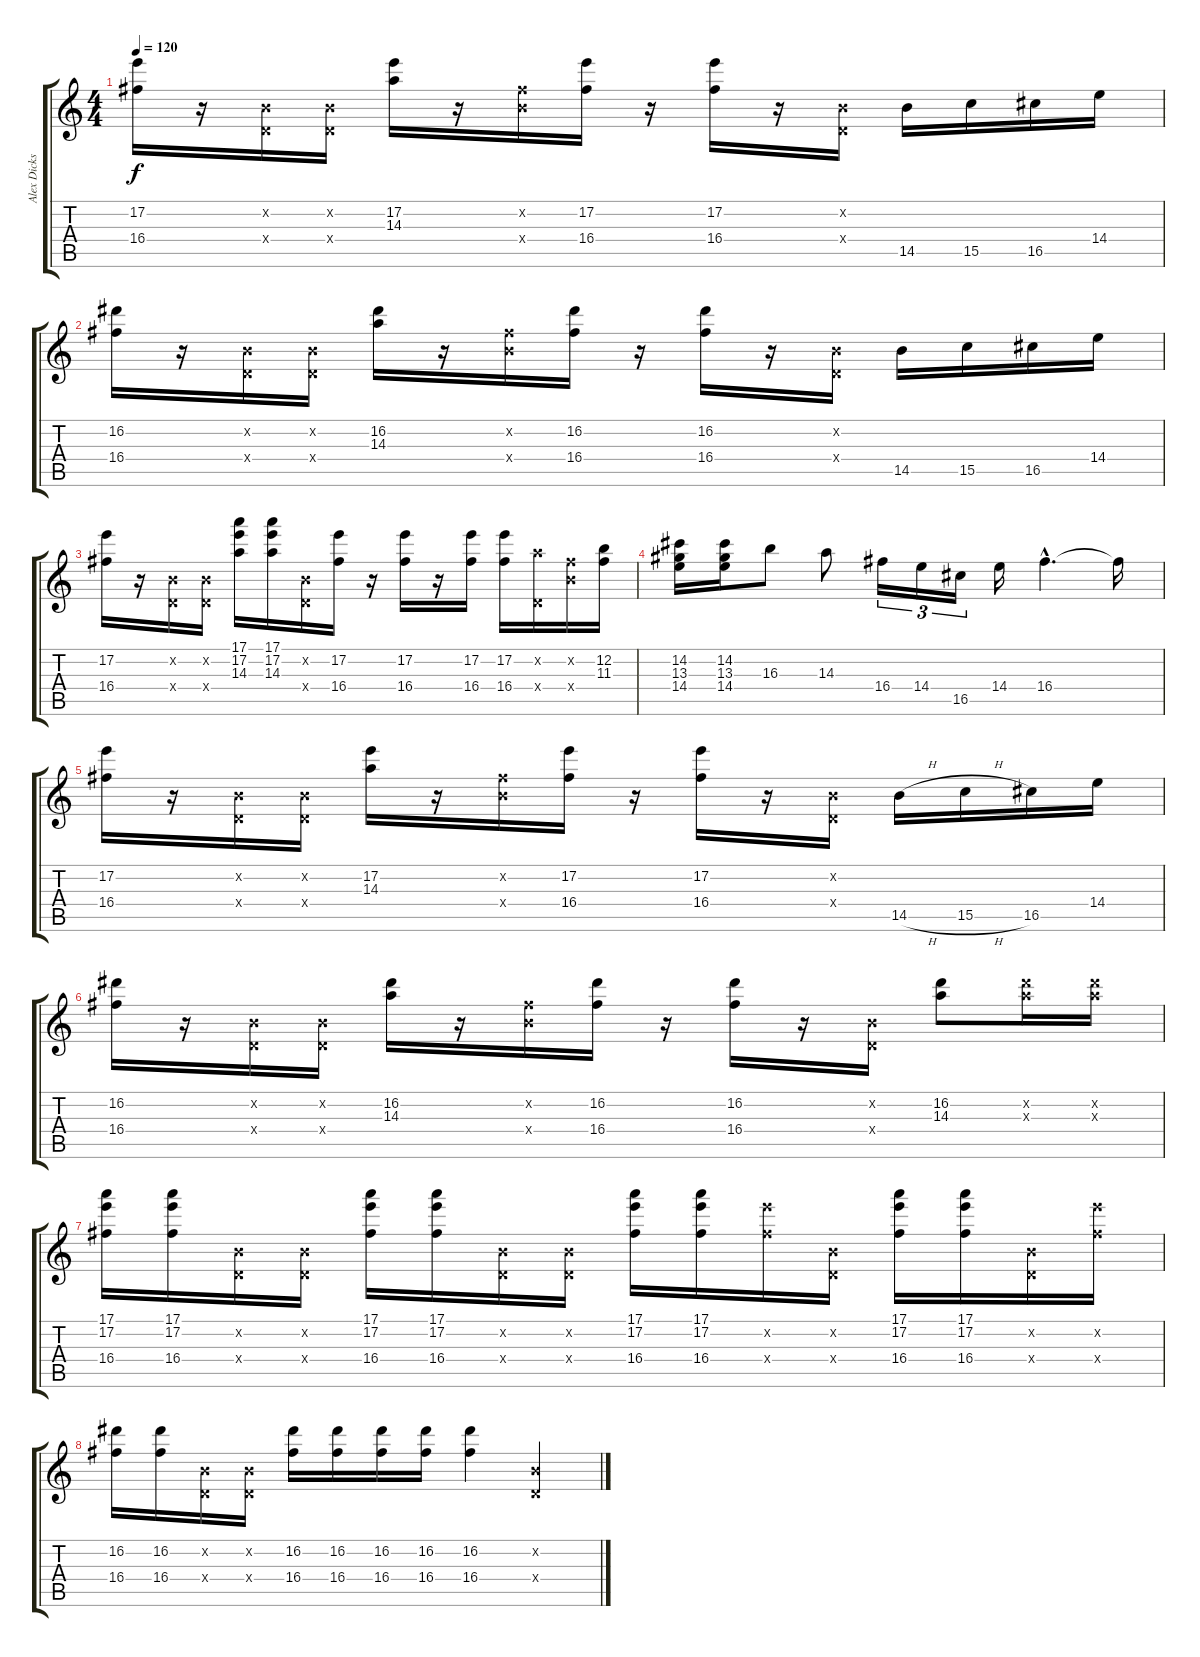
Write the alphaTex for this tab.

\track ("Alex Dickson (Guitar)" "Alex Dicks") {instrument distortionguitar}
\staff {score tabs}
\tuning (E4 B3 G3 D3 A2 E2) {hide}
\ts (4 4)
\tempo 120
\clef g2
\ks c
(17.2 16.4).16{dy f} r.16 (0.2{x} 0.4{x}).16 (0.2{x} 0.4{x}).16 (17.2 14.3).16 r.16 (0.2{x} 16.4{x}).16 (17.2 16.4).16 r.16 (17.2 16.4).16 r.16 (0.2{x} 0.4{x}).16 14.5.16 15.5.16 16.5.16 14.4.16 |
(16.2 16.4).16 r.16 (0.2{x} 0.4{x}).16 (0.2{x} 0.4{x}).16 (16.2 14.3).16 r.16 (0.2{x} 16.4{x}).16 (16.2 16.4).16 r.16 (16.2 16.4).16 r.16 (0.2{x} 0.4{x}).16 14.5.16 15.5.16 16.5.16 14.4.16 |
(17.2 16.4).16 r.16 (0.2{x} 0.4{x}).16 (0.2{x} 0.4{x}).16 (17.1 17.2 14.3).16 (17.1 17.2 14.3).16 (0.2{x} 0.4{x}).16 (17.2 16.4).16 r.16 (17.2 16.4).16 r.16 (17.2 16.4).16 (17.2 16.4).16 (10.2{x} 0.4{x}).16 (0.2{x} 16.4{x}).16 (12.2 11.3).16 |
(14.2 13.3 14.4).16 (14.2 13.3 14.4).16 16.3.8 14.3.8 16.4.16{tu (3 2)} 14.4.16{tu (3 2)} 16.5.16{tu (3 2)} 14.4.16 16.4{hac}.4{d} 16.4{t}.16 |
(17.2 16.4).16 r.16 (0.2{x} 0.4{x}).16 (0.2{x} 0.4{x}).16 (17.2 14.3).16 r.16 (0.2{x} 16.4{x}).16 (17.2 16.4).16 r.16 (17.2 16.4).16 r.16 (0.2{x} 0.4{x}).16 14.5{h}.16 15.5{h}.16 16.5.16 14.4.16 |
(16.2 16.4).16 r.16 (0.2{x} 0.4{x}).16 (0.2{x} 0.4{x}).16 (16.2 14.3).16 r.16 (0.2{x} 16.4{x}).16 (16.2 16.4).16 r.16 (16.2 16.4).16 r.16 (0.2{x} 0.4{x}).16 (16.2 14.3).8 (16.2{x} 14.3{x}).16 (16.2{x} 14.3{x}).16 |
(17.1 17.2 16.4).16 (17.1 17.2 16.4).16 (0.2{x} 0.4{x}).16 (0.2{x} 0.4{x}).16 (17.1 17.2 16.4).16 (17.1 17.2 16.4).16 (0.2{x} 0.4{x}).16 (0.2{x} 0.4{x}).16 (17.1 17.2 16.4).16 (17.1 17.2 16.4).16 (17.2{x} 16.4{x}).16 (0.2{x} 0.4{x}).16 (17.1 17.2 16.4).16 (17.1 17.2 16.4).16 (0.2{x} 0.4{x}).16 (17.2{x} 16.4{x}).16 |
(16.2 16.4).16 (16.2 16.4).16 (0.2{x} 0.4{x}).16 (0.2{x} 0.4{x}).16 (16.2 16.4).16 (16.2 16.4).16 (16.2 16.4).16 (16.2 16.4).16 (16.2 16.4).4 (0.2{x} 0.4{x}).4
